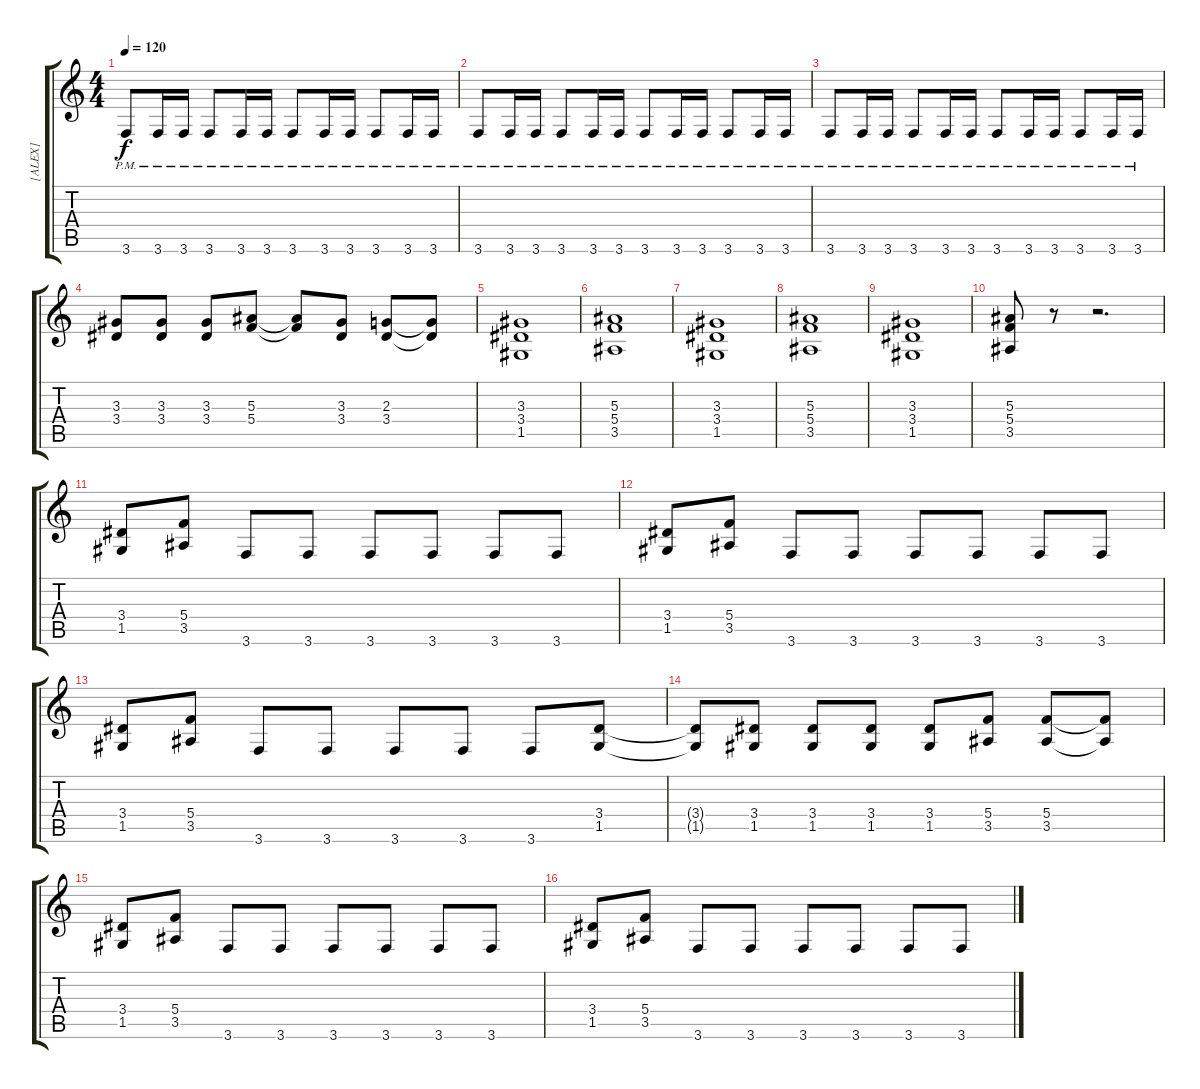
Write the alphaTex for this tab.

\track ("[ALEX]" "[ALEX]") {instrument distortionguitar}
\staff {score tabs}
\tuning (D4 A3 F3 C3 G2 D2) {hide}
\ts (4 4)
\tempo 120
\clef g2
\ks c
3.6{pm}.8{dy f} 3.6{pm}.16 3.6{pm}.16 3.6{pm}.8 3.6{pm}.16 3.6{pm}.16 3.6{pm}.8 3.6{pm}.16 3.6{pm}.16 3.6{pm}.8 3.6{pm}.16 3.6{pm}.16 |
3.6{pm}.8 3.6{pm}.16 3.6{pm}.16 3.6{pm}.8 3.6{pm}.16 3.6{pm}.16 3.6{pm}.8 3.6{pm}.16 3.6{pm}.16 3.6{pm}.8 3.6{pm}.16 3.6{pm}.16 |
3.6{pm}.8 3.6{pm}.16 3.6{pm}.16 3.6{pm}.8 3.6{pm}.16 3.6{pm}.16 3.6{pm}.8 3.6{pm}.16 3.6{pm}.16 3.6{pm}.8 3.6{pm}.16 3.6{pm}.16 |
(3.3 3.4).8 (3.3 3.4).8 (3.3 3.4).8 (5.3 5.4).8 (5.3{t} 5.4{t}).8 (3.3 3.4).8 (2.3 3.4).8 (2.3{t} 3.4{t}).8 |
(3.3 3.4 1.5).1 |
(5.3 5.4 3.5).1 |
(3.3 3.4 1.5).1 |
(5.3 5.4 3.5).1 |
(3.3 3.4 1.5).1 |
(5.3 5.4 3.5).8 r.8 r.2{d} |
(3.4 1.5).8 (5.4 3.5).8 3.6.8 3.6.8 3.6.8 3.6.8 3.6.8 3.6.8 |
(3.4 1.5).8 (5.4 3.5).8 3.6.8 3.6.8 3.6.8 3.6.8 3.6.8 3.6.8 |
(3.4 1.5).8 (5.4 3.5).8 3.6.8 3.6.8 3.6.8 3.6.8 3.6.8 (3.4 1.5).8 |
(3.4{t} 1.5{t}).8 (3.4 1.5).8 (3.4 1.5).8 (3.4 1.5).8 (3.4 1.5).8 (5.4 3.5).8 (5.4 3.5).8 (5.4{t} 3.5{t}).8 |
(3.4 1.5).8 (5.4 3.5).8 3.6.8 3.6.8 3.6.8 3.6.8 3.6.8 3.6.8 |
(3.4 1.5).8 (5.4 3.5).8 3.6.8 3.6.8 3.6.8 3.6.8 3.6.8 3.6.8
